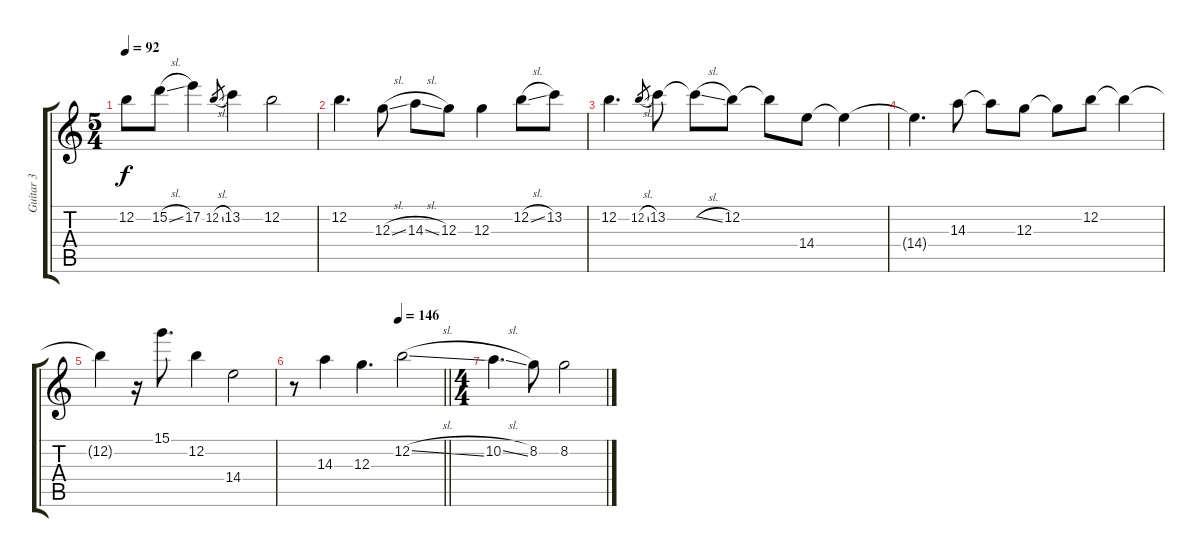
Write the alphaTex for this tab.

\track ("Guitar 3" "Guitar 3") {instrument overdrivenguitar}
\staff {score tabs}
\tuning (E4 B3 G3 D3 A2 E2) {hide}
\ts (5 4)
\tempo 92
\clef g2
\ks c
12.2{t}.8{dy f} 15.2{sl}.8 17.2.4 12.2{sl}.8{gr} 13.2.4 12.2.2 |
12.2.4{d} 12.3{sl}.8 14.3{sl}.8 12.3.8 12.3.4 12.2{sl}.8 13.2.8 |
12.2.4{d} 12.2{sl}.8{gr} 13.2.8 13.2{sl t}.8 12.2.8 12.2{t}.8 14.4.8 14.4{t}.4 |
14.4{t}.4{d} 14.3.8 14.3{t}.8 12.3.8 12.3{t}.8 12.2.8 12.2{t}.4 |
12.2{t}.4 r.16 15.1.8{d} 12.2.4 14.4.2 |
\tempo (146 0.7)
\barLineRight lightlight
r.8 14.3.4 12.3.4{d} 12.2{sl}.2 |
\ts (4 4)
10.2{sl}.4{d} 8.2.8 8.2.2
